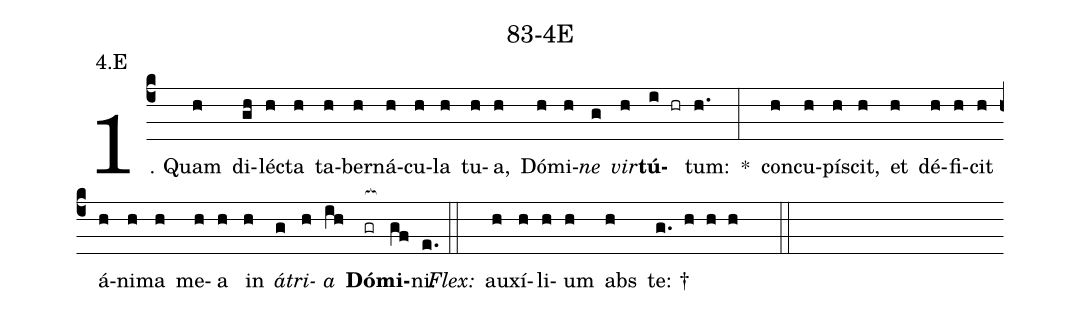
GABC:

name: 83-4E;
annotation: 4.E;
%%
(c4)1. Quam(h) di(gh)léc(h)ta(h) ta(h)ber(h)ná(h)cu(h)la(h) tu(h)a,(h) Dó(h)mi(h)<i>ne</i>(g) <i>vir</i>(h)<b>tú</b>(i hr)tum:(h.) *(:) con(h)cu(h)pí(h)scit,(h) et(h) dé(h)fi(h)cit(h) á(h)ni(h)ma(h) me(h)a(h) in(h) <i>á</i>(g)<i>tri</i>(h)<i>a</i>(ih) <b>Dó</b>(gr[ocb:1{])<b>mi</b>(gf[ocb:0}])ni.(e.) (::)
<i>Flex:</i>()  au(h)xí(h)li(h)um(h) abs(h) te: †(g. h h h  ::)
